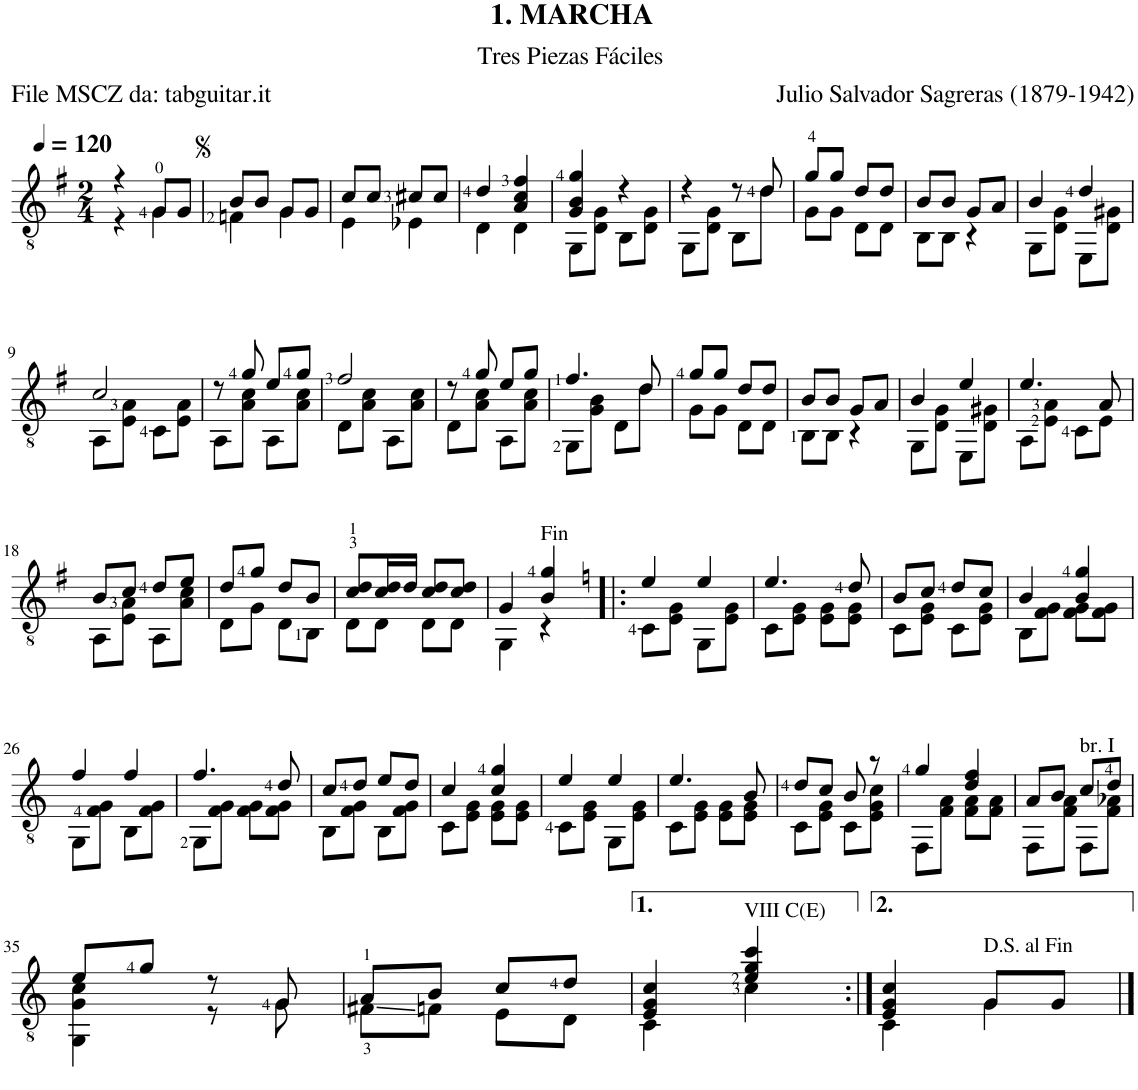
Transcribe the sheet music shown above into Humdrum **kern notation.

**kern
*part1
*staff1
*I"Guitar
*I'Guit.
*clefGv2
*k[f#]
*M2/4
*MM120
=
*^
4r	4r
8G/L	4G\
8G/J	.
=1	=1
8B/L	4Fn\
8B/J	.
8G/L	4G\
8G/J	.
=2	=2
8c/L	4E\
8c/J	.
8c#X/L	4E-X\
8c#/J	.
=3	=3
4d/	4D\
4A/ 4c/ 4f#/	4D\
=4	=4
4G/ 4B/ 4g/	8GG\L
.	8D\ 8G\J
4r	8BB\L
.	8D\ 8G\J
=5	=5
4r	8GG\L
.	8D\ 8G\J
8r	8BB\L
8d/	8d\J
=6	=6
8g/L	8G\L
8g/J	8G\J
8d/L	8D\L
8d/J	8D\J
=7	=7
8B/L	8BB\L
8B/J	8BB\J
8G/L	4r
8A/J	.
=8	=8
4B/	8GG\L
.	8D\ 8G\J
4d/	8EE\L
.	8D\ 8G#X\J
!!LO:LB:g=z	!!
=9	=9
2c/	8AA\L
.	8E\ 8A\J
.	8C\L
.	8E\ 8A\J
=10	=10
8r	8AA\L
8g/	8A\ 8c\J
8e/L	8AA\L
8g/J	8A\ 8c\J
=11	=11
2f#/	8D\L
.	8A\ 8c\J
.	8AA\L
.	8A\ 8c\J
=12	=12
8r	8D\L
8g/	8A\ 8c\J
8e/L	8AA\L
8g/J	8A\ 8c\J
=13	=13
4.f#/	8GG\L
.	8G\ 8B\J
.	8D\L
8d/	8d\J
=14	=14
8g/L	8G\L
8g/J	8G\J
8d/L	8D\L
8d/J	8D\J
=15	=15
8B/L	8BB\L
8B/J	8BB\J
8G/L	4r
8A/J	.
=16	=16
4B/	8GG\L
.	8D\ 8G\J
4e/	8EE\L
.	8D\ 8G#X\J
=17	=17
4.e/	8AA\L
.	8E\ 8A\J
.	8C\L
8A/	8E\J
!!LO:LB:g=z	!!
=18	=18
8B/L	8AA\L
8c/J	8E\ 8A\J
8d/L	8AA\L
8e/J	8A\ 8c\J
=19	=19
8d/L	8D\L
8g/J	8G\J
8d/L	8D\L
8B/J	8BB\J
=20	=20
8c/ 8d/L	8D\L
16c/ 16d/L	8D\J
16d/JJ	.
8c/ 8d/L	8D\L
8c/ 8d/J	8D\J
=21	=21
4G/	4GG\
!LO:TX:a:t=Fin	!
4B/ 4g/	4r
=22!|:	=22!|:
*k[]	*
4e/	8C\L
.	8E\ 8G\J
4e/	8GG\L
.	8E\ 8G\J
=23	=23
4.e/	8C\L
.	8E\ 8G\J
.	8E\ 8G\L
8d/	8E\ 8G\J
=24	=24
8B/L	8C\L
8c/J	8E\ 8G\J
8d/L	8C\L
8c/J	8E\ 8G\J
=25	=25
4B/	8BB\L
.	8F\ 8G\J
4B/ 4g/	8F\ 8G\L
.	8F\ 8G\J
!!LO:LB:g=z	!!
=26	=26
4f/	8GG\L
.	8F\ 8G\J
4f/	8BB\L
.	8F\ 8G\J
=27	=27
4.f/	8GG\L
.	8F\ 8G\J
.	8F\ 8G\L
8d/	8F\ 8G\J
=28	=28
8c/L	8BB\L
8d/J	8F\ 8G\J
8e/L	8BB\L
8d/J	8F\ 8G\J
=29	=29
4c/	8C\L
.	8E\ 8G\J
4c/ 4g/	8E\ 8G\L
.	8E\ 8G\J
=30	=30
4e/	8C\L
.	8E\ 8G\J
4e/	8GG\L
.	8E\ 8G\J
=31	=31
4.e/	8C\L
.	8E\ 8G\J
.	8E\ 8G\L
8B/	8E\ 8G\J
=32	=32
8d/L	8C\L
8c/J	8E\ 8G\J
8B/	8C\L
8r	8E\ 8G\ 8c\J
=33	=33
4g/	8FF\L
.	8F\ 8A\J
4d/ 4f/	8F\ 8A\L
.	8F\ 8A\J
=34	=34
8A/L	8FF\L
8B/J	8F\ 8A\J
!LO:TX:a:t=br. I	!
8c/L	8FF\L
8d/J	8F\ 8A-X\J
!!LO:LB:g=z	!!
=35	=35
8e/L	4GG\ 4G\ 4c\
8g/J	.
8r	8r
8G/	8G\
=36	=36
8A/L	8F#X\L
8B/J	8Fn\J
8c/L	8E\L
8d/J	8D\J
=37	=37
4E/ 4G/ 4c/	4C\
!LO:TX:a:t=VIII C(E)	!
4e/ 4g/ 4cc/	4c\
=38:|!	=38:|!
4E/ 4G/ 4c/	4C\
!LO:TX:a:t=D.S. al Fin	!
8G/L	4G\
8G/J	.
*v	*v
==
*-
